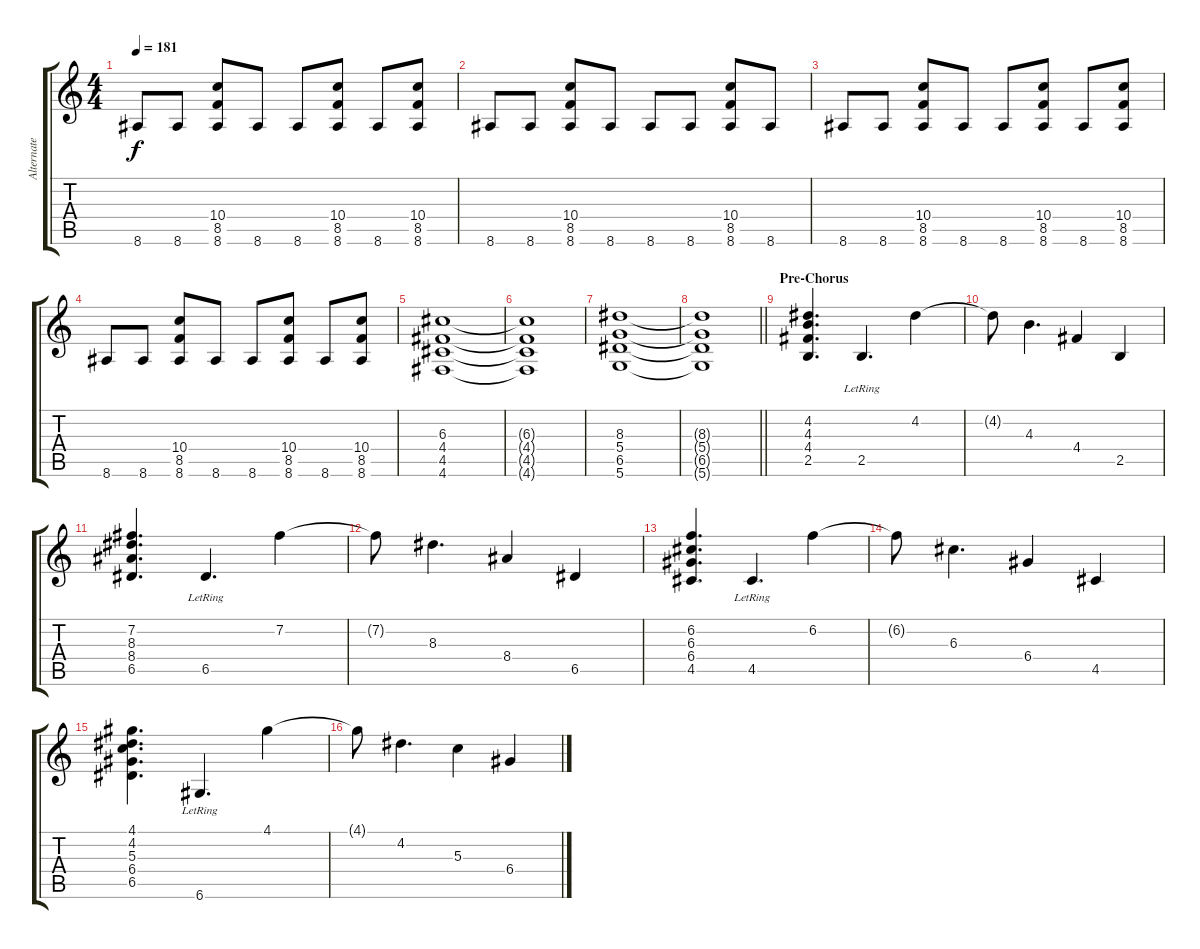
\track ("Alternate drop D" "Alternate ") {mute instrument overdrivenguitar}
\staff {score tabs}
\tuning (E4 B3 G3 D3 A2 D2) {hide}
\ts (4 4)
\tempo 181
\clef g2
\ks c
8.6.8{dy f} 8.6.8 (10.4 8.5 8.6).8 8.6.8 8.6.8 (10.4 8.5 8.6).8 8.6.8 (10.4 8.5 8.6).8 |
8.6.8 8.6.8 (10.4 8.5 8.6).8 8.6.8 8.6.8 8.6.8 (10.4 8.5 8.6).8 8.6.8 |
8.6.8 8.6.8 (10.4 8.5 8.6).8 8.6.8 8.6.8 (10.4 8.5 8.6).8 8.6.8 (10.4 8.5 8.6).8 |
8.6.8 8.6.8 (10.4 8.5 8.6).8 8.6.8 8.6.8 (10.4 8.5 8.6).8 8.6.8 (10.4 8.5 8.6).8 |
(6.3 4.4 4.5 4.6).1 |
(6.3{t} 4.4{t} 4.5{t} 4.6{t}).1 |
(8.3 5.4 6.5 5.6).1 |
\barLineRight lightlight
(8.3{t} 5.4{t} 6.5{t} 5.6{t}).1 |
\section ("" "Pre-Chorus")
(4.2 4.3 4.4 2.5).4{d} 2.5{lr}.4{d} 4.2.4 |
4.2{t}.8 4.3.4{d} 4.4.4 2.5.4 |
(7.2 8.3 8.4 6.5).4{d} 6.5{lr}.4{d} 7.2.4 |
7.2{t}.8 8.3.4{d} 8.4.4 6.5.4 |
(6.2 6.3 6.4 4.5).4{d} 4.5{lr}.4{d} 6.2.4 |
6.2{t}.8 6.3.4{d} 6.4.4 4.5.4 |
(4.1 4.2 5.3 6.4 6.5).4{d} 6.6{lr}.4{d} 4.1.4 |
4.1{t}.8 4.2.4{d} 5.3.4 6.4.4
